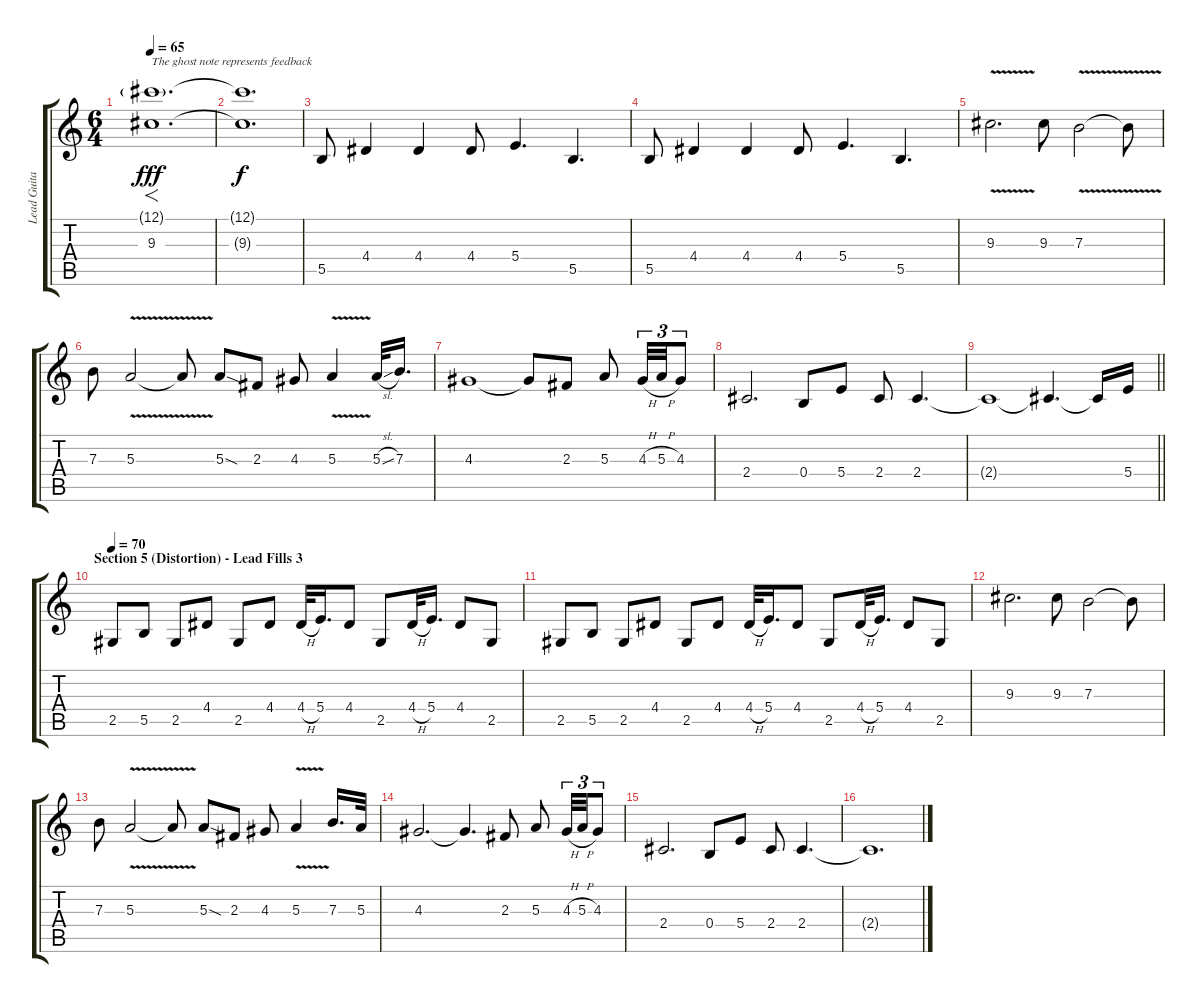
\track ("Lead Guitar 1 (Distortion)" "Lead Guita") {instrument overdrivenguitar}
\staff {score tabs}
\tuning (Db4 Ab3 E3 B2 Gb2 Db2) {hide}
\ts (6 4)
\tempo 65
\clef g2
\ks c
(12.1{g} 9.3).1{f d txt "The ghost note represents feedback" dy fff} |
(12.1{t} 9.3{t}).1{d dy f} |
5.5.8 4.4.4 4.4.4 4.4.8 5.4.4{d} 5.5.4{d} |
5.5.8 4.4.4 4.4.4 4.4.8 5.4.4{d} 5.5.4{d} |
9.3{v}.2{d} 9.3.8 7.3{v}.2 7.3{t}.8 |
7.3.8 5.3{v}.2 5.3{t}.8 5.3{sod}.8 2.3.8 4.3.8 5.3{v}.4 5.3{sl}.32 7.3.16{d} |
4.3.1 4.3{t}.8 2.3.8 5.3.8 4.3{h}.32{tu (3 2)} 5.3{h}.32{tu (3 2)} 4.3.8{tu (3 2)} |
2.4.2{d} 0.4.8 5.4.8 2.4.8 2.4.4{d} |
\barLineRight lightlight
2.4{t}.1 2.4{t}.4{d} 2.4{t}.16 5.4.16 |
\section ("" "Section 5 (Distortion) - Lead Fills 3")
\tempo 70
2.5.8 5.5.8 2.5.8 4.4.8 2.5.8 4.4.8 4.4{h}.32 5.4.16{d} 4.4.8 2.5.8 4.4{h}.32 5.4.16{d} 4.4.8 2.5.8 |
2.5.8 5.5.8 2.5.8 4.4.8 2.5.8 4.4.8 4.4{h}.32 5.4.16{d} 4.4.8 2.5.8 4.4{h}.32 5.4.16{d} 4.4.8 2.5.8 |
9.3.2{d} 9.3.8 7.3.2 7.3{t}.8 |
7.3.8 5.3{v}.2 5.3{t}.8 5.3{sod}.8 2.3.8 4.3.8 5.3{v}.4 7.3.16{d} 5.3.32 |
4.3.2{d} 4.3{t}.4{d} 2.3.8 5.3.8 4.3{h}.32{tu (3 2)} 5.3{h}.32{tu (3 2)} 4.3.8{tu (3 2)} |
2.4.2{d} 0.4.8 5.4.8 2.4.8 2.4.4{d} |
2.4{t}.1{d}
